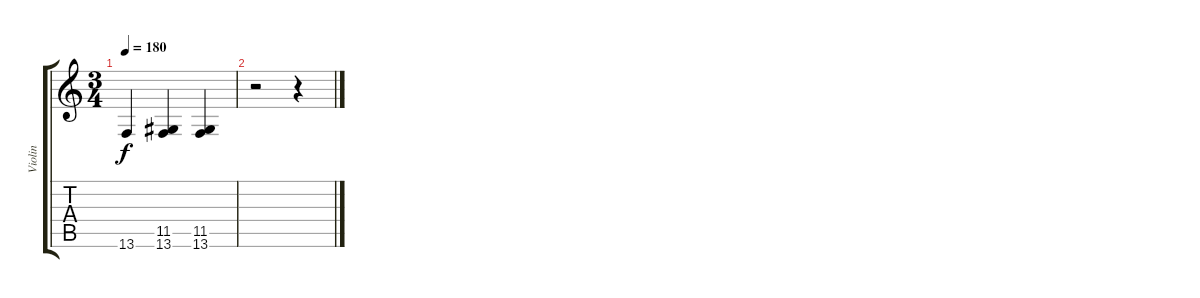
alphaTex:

\track ("Violin" "Violin") {instrument violin}
\staff {score tabs}
\tuning (E4 B3 G3 D3 A2 E2) {hide}
\ts (3 4)
\tempo 180
\clef g2
\ks c
13.6.4{dy f} (11.5 13.6).4 (11.5 13.6).4 |
r.2 r.4
